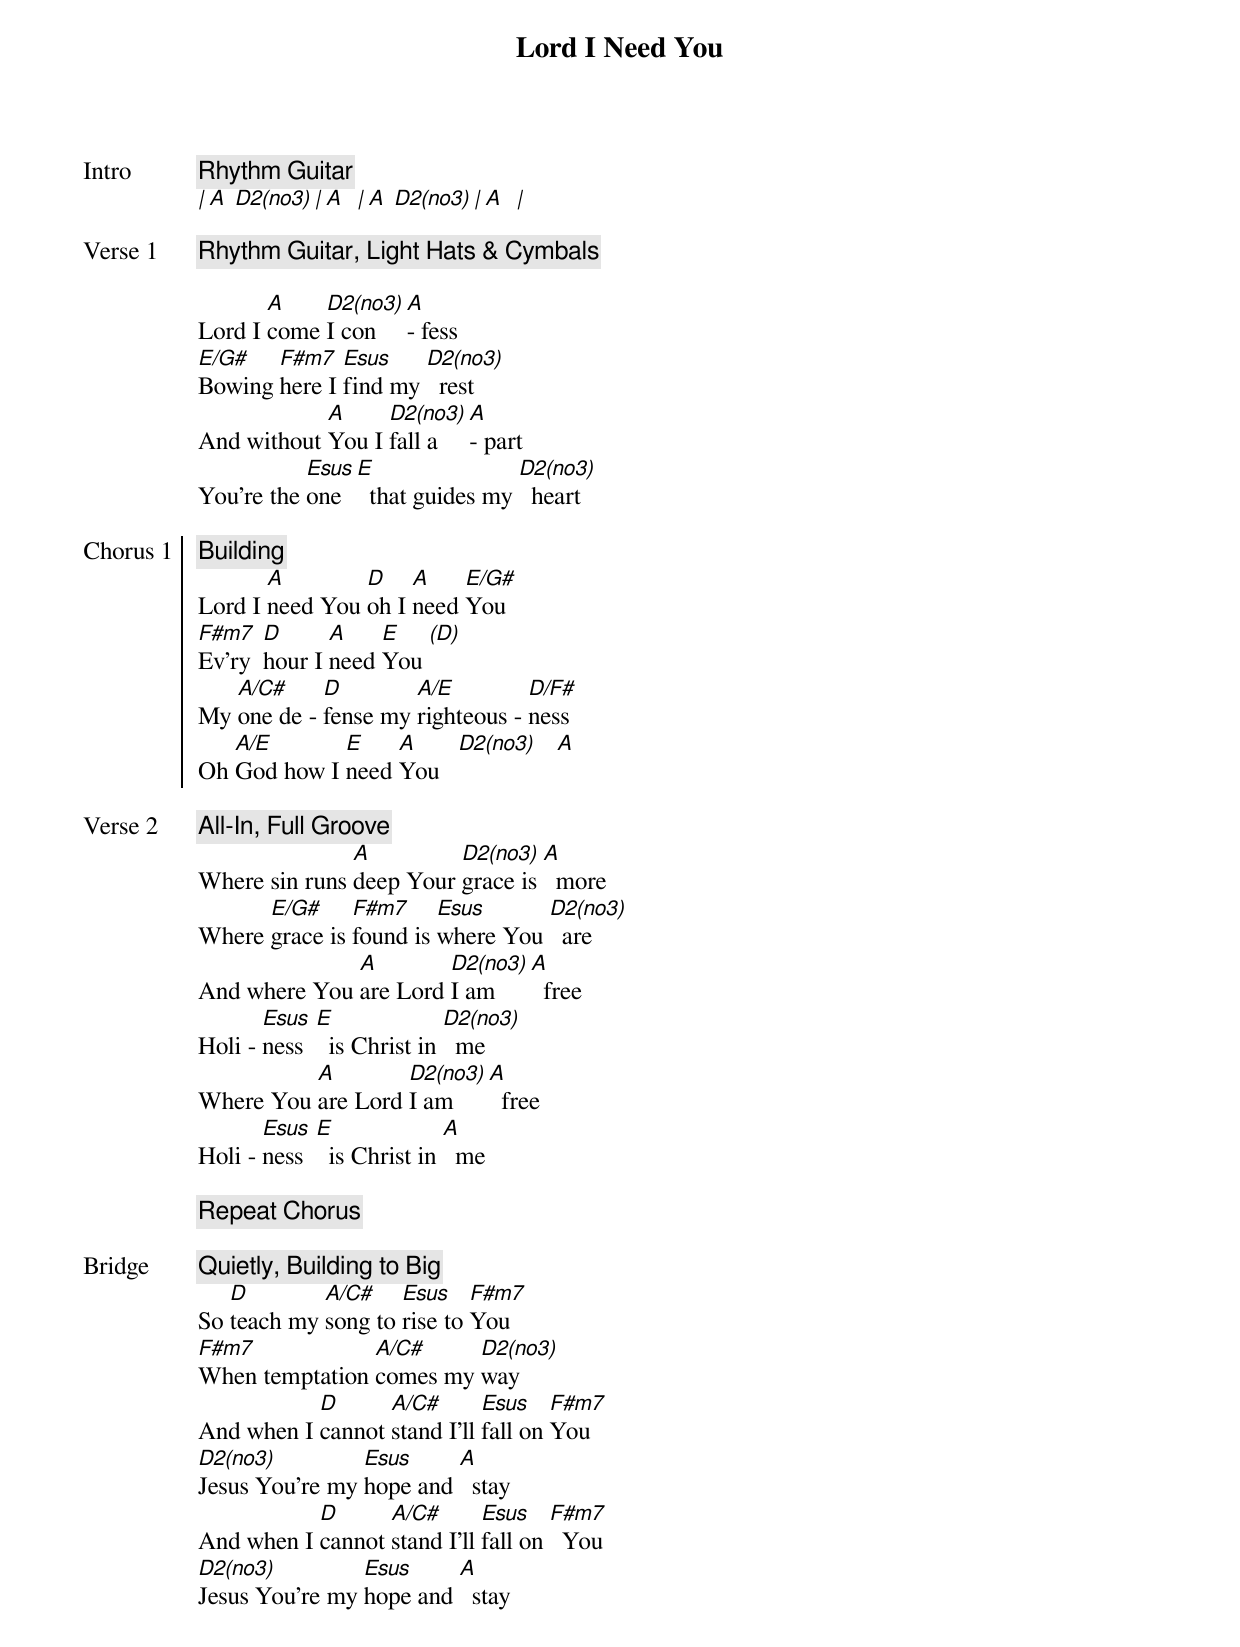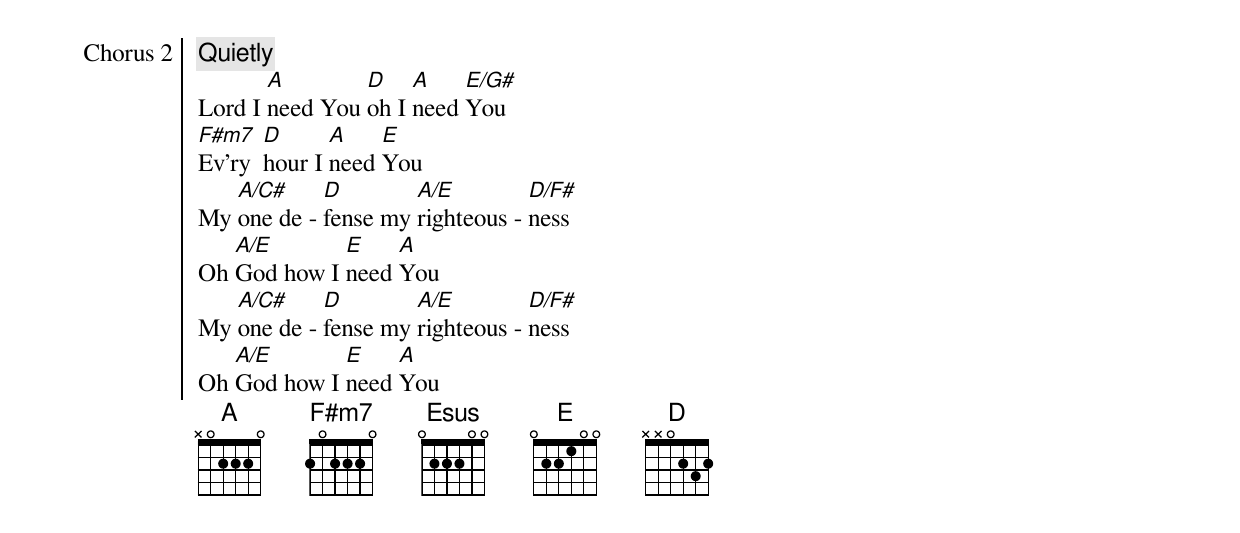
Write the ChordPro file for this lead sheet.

{title: Lord I Need You}
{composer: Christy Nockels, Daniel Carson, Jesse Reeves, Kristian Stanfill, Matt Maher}
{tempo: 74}
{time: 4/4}
{transpose: }
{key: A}

{start_of_verse: Intro}
{c: Rhythm Guitar}
[| A  D2(no3) | A   | A  D2(no3) | A   |]
{end_of_verse: Intro}

{start_of_verse: Verse 1}
{c: Rhythm Guitar, Light Hats & Cymbals}

Lord I [A]come [D2(no3)]I con [A]- fess
[E/G#]Bowing [F#m7]here I [Esus]find my [D2(no3)]  rest
And without [A]You I [D2(no3)]fall a [A]- part
You’re the [Esus]one  [E]  that guides my [D2(no3)]  heart
{end_of_verse: Verse 1}

{soc: Chorus 1}
{c: Building}
Lord I [A]need You [D]oh I [A]need [E/G#]You
[F#m7]Ev’ry  [D]hour I [A]need [E]You [(D)]
My [A/C#]one de - [D]fense my [A/E]righteous - [D/F#]ness
Oh [A/E]God how I [E]need [A]You   [D2(no3)]   [A]
{eoc: Chorus 1}

{start_of_verse: Verse 2}
{c: All-In, Full Groove}
Where sin runs [A]deep Your [D2(no3)]grace is [A]  more
Where [E/G#]grace is [F#m7]found is [Esus]where You [D2(no3)]  are
And where You [A]are Lord [D2(no3)]I am [A]  free
Holi - [Esus]ness  [E]  is Christ in [D2(no3)]  me
Where You [A]are Lord [D2(no3)]I am [A]  free
Holi - [Esus]ness  [E]  is Christ in [A]  me
{end_of_verse: Verse 2}

{c: Repeat Chorus}

{start_of_verse: Bridge}
{c: Quietly, Building to Big}
So [D]teach my [A/C#]song to [Esus]rise to [F#m7]You
[F#m7]When temptation [A/C#]comes my [D2(no3)]way
And when I [D]cannot [A/C#]stand I’ll [Esus]fall on [F#m7]You
[D2(no3)]Jesus You’re my [Esus]hope and [A]  stay
And when I [D]cannot [A/C#]stand I’ll [Esus]fall on [F#m7]  You
[D2(no3)]Jesus You’re my [Esus]hope and [A]  stay
{end_of_verse: Bridge}

{soc: Chorus 2}
{c: Quietly}
Lord I [A]need You [D]oh I [A]need [E/G#]You
[F#m7]Ev’ry  [D]hour I [A]need [E]You
My [A/C#]one de - [D]fense my [A/E]righteous - [D/F#]ness
Oh [A/E]God how I [E]need [A]You
My [A/C#]one de - [D]fense my [A/E]righteous - [D/F#]ness
Oh [A/E]God how I [E]need [A]You
{eoc: Chorus 2}
